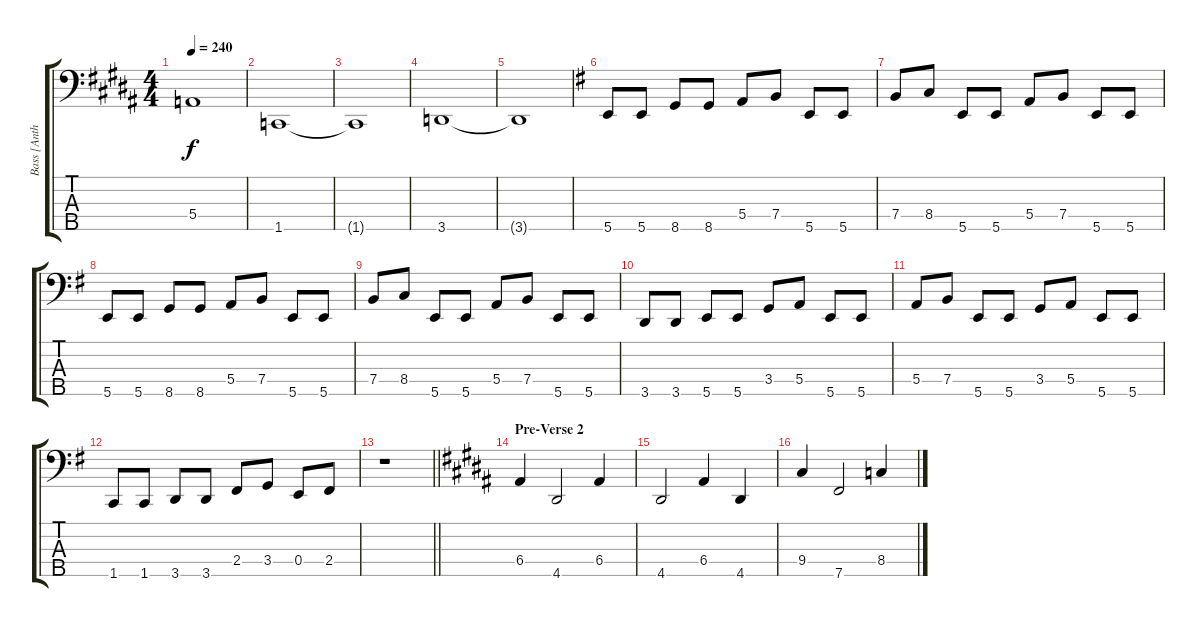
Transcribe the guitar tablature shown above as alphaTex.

\track ("Bass [Anthony Ridout]" "Bass [Anth") {instrument electricbasspick}
\staff {score tabs}
\tuning (G2 D2 A1 E1 B0) {hide}
\ts (4 4)
\tempo 240
\clef f4
\ks b
5.4{t}.1{dy f} |
1.5.1 |
1.5{t}.1 |
3.5.1 |
3.5{t}.1 |
\ks eminor
5.5.8 5.5.8 8.5.8 8.5.8 5.4.8 7.4.8 5.5.8 5.5.8 |
7.4.8 8.4.8 5.5.8 5.5.8 5.4.8 7.4.8 5.5.8 5.5.8 |
5.5.8 5.5.8 8.5.8 8.5.8 5.4.8 7.4.8 5.5.8 5.5.8 |
7.4.8 8.4.8 5.5.8 5.5.8 5.4.8 7.4.8 5.5.8 5.5.8 |
3.5.8 3.5.8 5.5.8 5.5.8 3.4.8 5.4.8 5.5.8 5.5.8 |
5.4.8 7.4.8 5.5.8 5.5.8 3.4.8 5.4.8 5.5.8 5.5.8 |
1.5.8 1.5.8 3.5.8 3.5.8 2.4.8 3.4.8 0.4.8 2.4.8 |
\barLineRight lightlight
r.1 |
\section ("" "Pre-Verse 2")
\ks b
6.4.4 4.5.2 6.4.4 |
4.5.2 6.4.4 4.5.4 |
9.4.4 7.5.2 8.4.4
